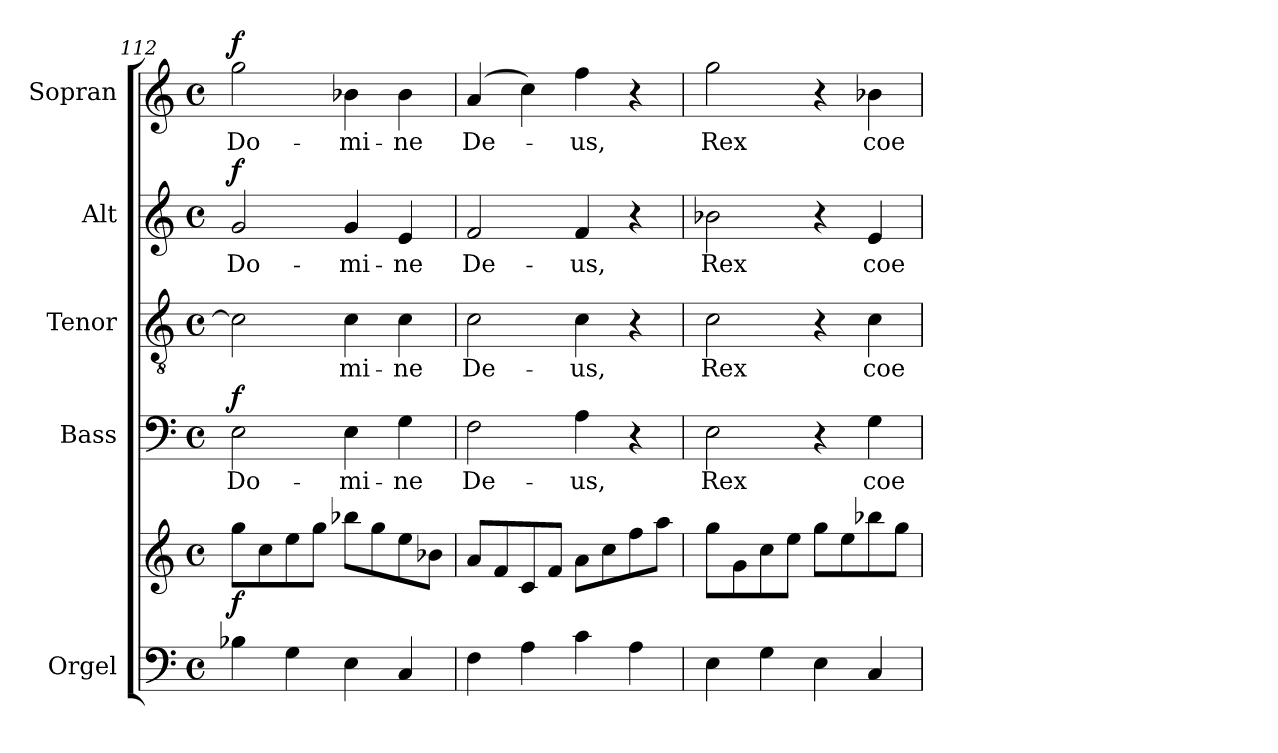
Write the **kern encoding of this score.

**kern	**kern	**dynam	**kern	**text	**dynam	**kern	**text	**kern	**text	**dynam	**kern	**text	**dynam
*part5	*part5	*part5	*part4	*part4	*part4	*part3	*part3	*part2	*part2	*part2	*part1	*part1	*part1
*staff6	*staff5	*staff5/6	*staff4	*staff4	*staff4	*staff3	*staff3	*staff2	*staff2	*staff2	*staff1	*staff1	*staff1
*I"Orgel	*	*	*I"Bass	*	*	*I"Tenor	*	*I"Alt	*	*	*I"Sopran	*	*
*I'Org.	*	*	*I'B.	*	*	*I'T.	*	*I'A.	*	*	*I'S.	*	*
*clefF4	*clefG2	*	*clefF4	*	*	*clefGv2	*	*clefG2	*	*	*clefG2	*	*
*k[]	*k[]	*	*k[]	*	*	*k[]	*	*k[]	*	*	*k[]	*	*
*C:	*C:	*	*C:	*	*	*C:	*	*C:	*	*	*C:	*	*
*M4/4	*M4/4	*	*M4/4	*	*	*M4/4	*	*M4/4	*	*	*M4/4	*	*
*met(c)	*met(c)	*	*met(c)	*	*	*met(c)	*	*met(c)	*	*	*met(c)	*	*
=112	=112	=112	=112	=112	=112	=112	=112	=112	=112	=112	=112	=112	=112
!	!	!LO:DY:b	!	!LO:LY:b	!LO:DY:a	!	!	!	!LO:LY:b	!LO:DY:a	!	!LO:LY:b	!LO:DY:a
4B-X\	8gg\L	f	2E\	Do-	f	2c\]	.	2g/	Do-	f	2gg\	Do-	f
.	8cc\	.	.	.	.	.	.	.	.	.	.	.	.
4G\	8ee\	.	.	.	.	.	.	.	.	.	.	.	.
.	8gg\J	.	.	.	.	.	.	.	.	.	.	.	.
!	!	!	!	!LO:LY:b	!	!	!LO:LY:b	!	!LO:LY:b	!	!	!LO:LY:b	!
4E\	8bb-X\L	.	4E\	-mi-	.	4c\	-mi-	4g/	-mi-	.	4b-X\	-mi-	.
.	8gg\	.	.	.	.	.	.	.	.	.	.	.	.
!	!	!	!	!LO:LY:b	!	!	!LO:LY:b	!	!LO:LY:b	!	!	!LO:LY:b	!
4C/	8ee\	.	4G\	-ne	.	4c\	-ne	4e/	-ne	.	4b-\	-ne	.
.	8b-X\J	.	.	.	.	.	.	.	.	.	.	.	.
!!LO:LB:g=z
=113	=113	=113	=113	=113	=113	=113	=113	=113	=113	=113	=113	=113	=113
!	!	!	!	!LO:LY:b	!	!	!LO:LY:b	!	!LO:LY:b	!	!	!LO:LY:b	!
4F\	8a/L	.	2F\	De-	.	2c\	De-	2f/	De-	.	(4a/	De-	.
.	8f/	.	.	.	.	.	.	.	.	.	.	.	.
4A\	8c/	.	.	.	.	.	.	.	.	.	4cc\)	.	.
.	8f/J	.	.	.	.	.	.	.	.	.	.	.	.
!	!	!	!	!LO:LY:b	!	!	!LO:LY:b	!	!LO:LY:b	!	!	!LO:LY:b	!
4c\	8a\L	.	4A\	-us,	.	4c\	-us,	4f/	-us,	.	4ff\	-us,	.
.	8cc\	.	.	.	.	.	.	.	.	.	.	.	.
4A\	8ff\	.	4r	.	.	4r	.	4r	.	.	4r	.	.
.	8aa\J	.	.	.	.	.	.	.	.	.	.	.	.
=114	=114	=114	=114	=114	=114	=114	=114	=114	=114	=114	=114	=114	=114
!	!	!	!	!LO:LY:b	!	!	!LO:LY:b	!	!LO:LY:b	!	!	!LO:LY:b	!
4E\	8gg\L	.	2E\	Rex	.	2c\	Rex	2b-X\	Rex	.	2gg\	Rex	.
.	8g\	.	.	.	.	.	.	.	.	.	.	.	.
4G\	8cc\	.	.	.	.	.	.	.	.	.	.	.	.
.	8ee\J	.	.	.	.	.	.	.	.	.	.	.	.
4E\	8gg\L	.	4r	.	.	4r	.	4r	.	.	4r	.	.
.	8ee\	.	.	.	.	.	.	.	.	.	.	.	.
!	!	!	!	!LO:LY:b	!	!	!LO:LY:b	!	!LO:LY:b	!	!	!LO:LY:b	!
4C/	8bb-X\	.	4G\	coe-	.	4c\	coe-	4e/	coe-	.	4b-X\	coe-	.
.	8gg\J	.	.	.	.	.	.	.	.	.	.	.	.
=	=	=	=	=	=	=	=	=	=	=	=	=	=
*-	*-	*-	*-	*-	*-	*-	*-	*-	*-	*-	*-	*-	*-
